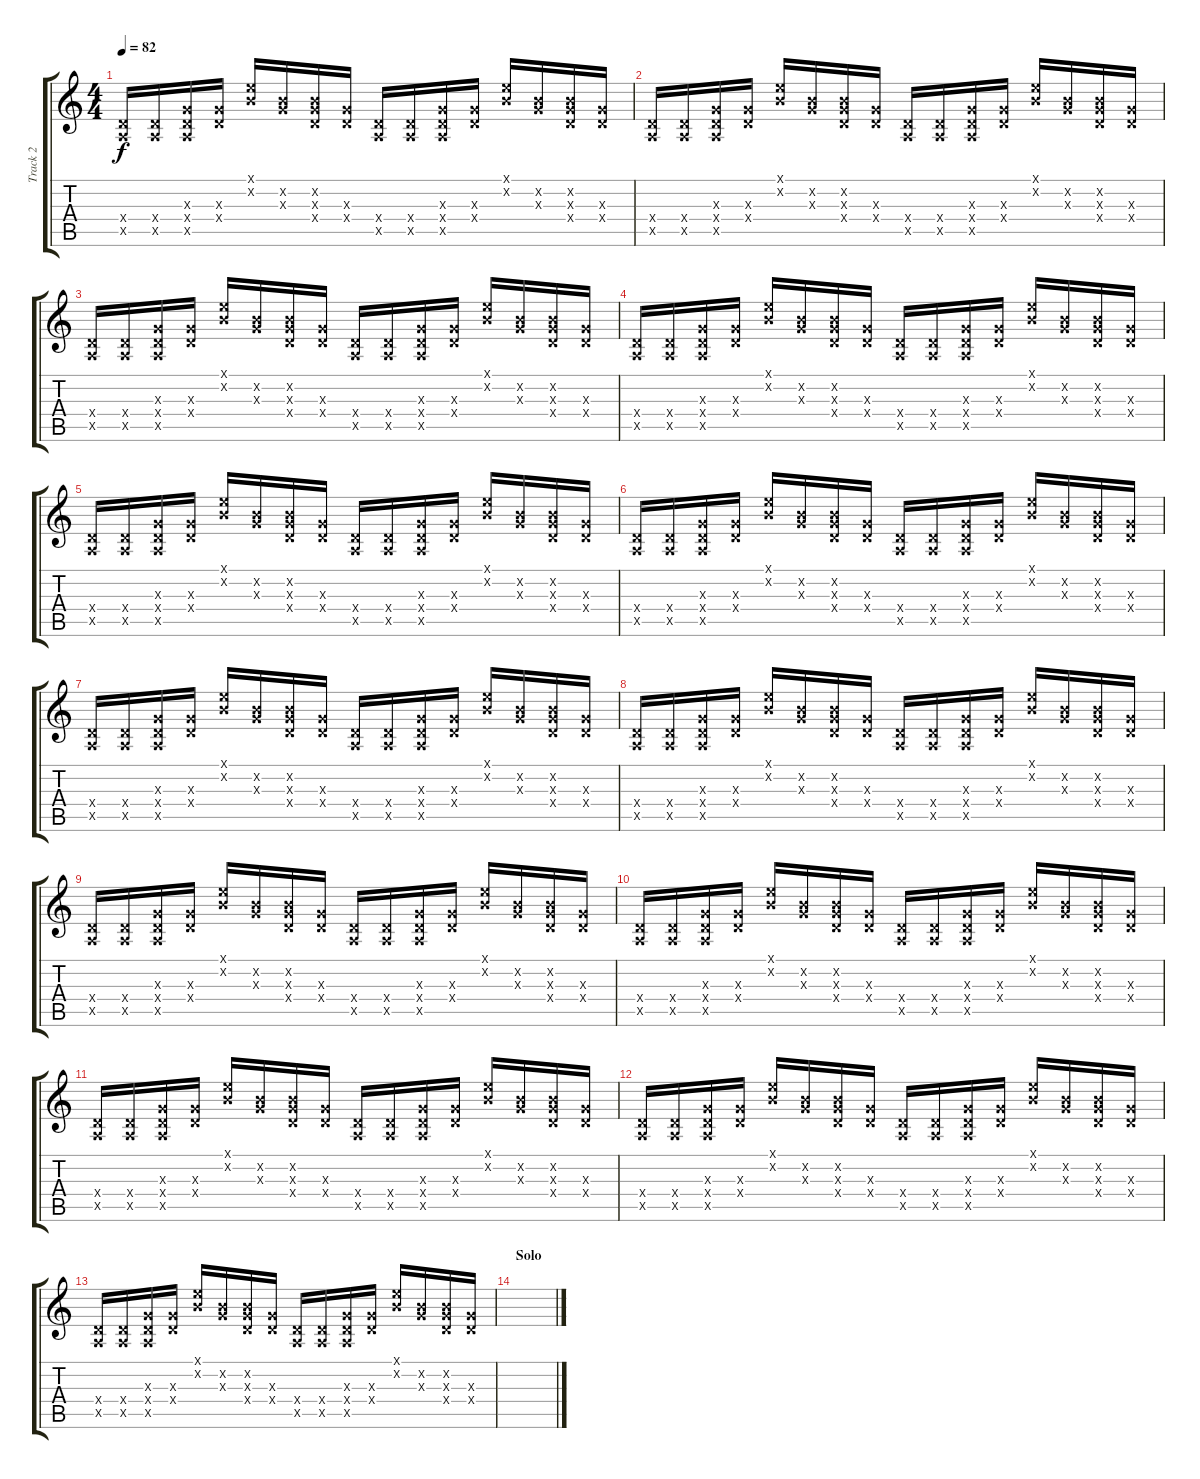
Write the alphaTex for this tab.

\track ("Track 2" "Track 2") {instrument distortionguitar}
\staff {score tabs}
\tuning (E4 B3 G3 D3 A2 D2) {hide}
\ts (4 4)
\tempo 82
\clef g2
\ks c
(0.4{x} 0.5{x}).16{dy f} (0.4{x} 0.5{x}).16 (0.3{x} 0.4{x} 0.5{x}).16 (0.3{x} 0.4{x}).16 (0.1{x} 0.2{x}).16 (0.2{x} 0.3{x}).16 (0.2{x} 0.3{x} 0.4{x}).16 (0.3{x} 0.4{x}).16 (0.4{x} 0.5{x}).16 (0.4{x} 0.5{x}).16 (0.3{x} 0.4{x} 0.5{x}).16 (0.3{x} 0.4{x}).16 (0.1{x} 0.2{x}).16 (0.2{x} 0.3{x}).16 (0.2{x} 0.3{x} 0.4{x}).16 (0.3{x} 0.4{x}).16 |
(0.4{x} 0.5{x}).16 (0.4{x} 0.5{x}).16 (0.3{x} 0.4{x} 0.5{x}).16 (0.3{x} 0.4{x}).16 (0.1{x} 0.2{x}).16 (0.2{x} 0.3{x}).16 (0.2{x} 0.3{x} 0.4{x}).16 (0.3{x} 0.4{x}).16 (0.4{x} 0.5{x}).16 (0.4{x} 0.5{x}).16 (0.3{x} 0.4{x} 0.5{x}).16 (0.3{x} 0.4{x}).16 (0.1{x} 0.2{x}).16 (0.2{x} 0.3{x}).16 (0.2{x} 0.3{x} 0.4{x}).16 (0.3{x} 0.4{x}).16 |
(0.4{x} 0.5{x}).16 (0.4{x} 0.5{x}).16 (0.3{x} 0.4{x} 0.5{x}).16 (0.3{x} 0.4{x}).16 (0.1{x} 0.2{x}).16 (0.2{x} 0.3{x}).16 (0.2{x} 0.3{x} 0.4{x}).16 (0.3{x} 0.4{x}).16 (0.4{x} 0.5{x}).16 (0.4{x} 0.5{x}).16 (0.3{x} 0.4{x} 0.5{x}).16 (0.3{x} 0.4{x}).16 (0.1{x} 0.2{x}).16 (0.2{x} 0.3{x}).16 (0.2{x} 0.3{x} 0.4{x}).16 (0.3{x} 0.4{x}).16 |
(0.4{x} 0.5{x}).16 (0.4{x} 0.5{x}).16 (0.3{x} 0.4{x} 0.5{x}).16 (0.3{x} 0.4{x}).16 (0.1{x} 0.2{x}).16 (0.2{x} 0.3{x}).16 (0.2{x} 0.3{x} 0.4{x}).16 (0.3{x} 0.4{x}).16 (0.4{x} 0.5{x}).16 (0.4{x} 0.5{x}).16 (0.3{x} 0.4{x} 0.5{x}).16 (0.3{x} 0.4{x}).16 (0.1{x} 0.2{x}).16 (0.2{x} 0.3{x}).16 (0.2{x} 0.3{x} 0.4{x}).16 (0.3{x} 0.4{x}).16 |
(0.4{x} 0.5{x}).16 (0.4{x} 0.5{x}).16 (0.3{x} 0.4{x} 0.5{x}).16 (0.3{x} 0.4{x}).16 (0.1{x} 0.2{x}).16 (0.2{x} 0.3{x}).16 (0.2{x} 0.3{x} 0.4{x}).16 (0.3{x} 0.4{x}).16 (0.4{x} 0.5{x}).16 (0.4{x} 0.5{x}).16 (0.3{x} 0.4{x} 0.5{x}).16 (0.3{x} 0.4{x}).16 (0.1{x} 0.2{x}).16 (0.2{x} 0.3{x}).16 (0.2{x} 0.3{x} 0.4{x}).16 (0.3{x} 0.4{x}).16 |
(0.4{x} 0.5{x}).16 (0.4{x} 0.5{x}).16 (0.3{x} 0.4{x} 0.5{x}).16 (0.3{x} 0.4{x}).16 (0.1{x} 0.2{x}).16 (0.2{x} 0.3{x}).16 (0.2{x} 0.3{x} 0.4{x}).16 (0.3{x} 0.4{x}).16 (0.4{x} 0.5{x}).16 (0.4{x} 0.5{x}).16 (0.3{x} 0.4{x} 0.5{x}).16 (0.3{x} 0.4{x}).16 (0.1{x} 0.2{x}).16 (0.2{x} 0.3{x}).16 (0.2{x} 0.3{x} 0.4{x}).16 (0.3{x} 0.4{x}).16 |
(0.4{x} 0.5{x}).16 (0.4{x} 0.5{x}).16 (0.3{x} 0.4{x} 0.5{x}).16 (0.3{x} 0.4{x}).16 (0.1{x} 0.2{x}).16 (0.2{x} 0.3{x}).16 (0.2{x} 0.3{x} 0.4{x}).16 (0.3{x} 0.4{x}).16 (0.4{x} 0.5{x}).16 (0.4{x} 0.5{x}).16 (0.3{x} 0.4{x} 0.5{x}).16 (0.3{x} 0.4{x}).16 (0.1{x} 0.2{x}).16 (0.2{x} 0.3{x}).16 (0.2{x} 0.3{x} 0.4{x}).16 (0.3{x} 0.4{x}).16 |
(0.4{x} 0.5{x}).16 (0.4{x} 0.5{x}).16 (0.3{x} 0.4{x} 0.5{x}).16 (0.3{x} 0.4{x}).16 (0.1{x} 0.2{x}).16 (0.2{x} 0.3{x}).16 (0.2{x} 0.3{x} 0.4{x}).16 (0.3{x} 0.4{x}).16 (0.4{x} 0.5{x}).16 (0.4{x} 0.5{x}).16 (0.3{x} 0.4{x} 0.5{x}).16 (0.3{x} 0.4{x}).16 (0.1{x} 0.2{x}).16 (0.2{x} 0.3{x}).16 (0.2{x} 0.3{x} 0.4{x}).16 (0.3{x} 0.4{x}).16 |
(0.4{x} 0.5{x}).16 (0.4{x} 0.5{x}).16 (0.3{x} 0.4{x} 0.5{x}).16 (0.3{x} 0.4{x}).16 (0.1{x} 0.2{x}).16 (0.2{x} 0.3{x}).16 (0.2{x} 0.3{x} 0.4{x}).16 (0.3{x} 0.4{x}).16 (0.4{x} 0.5{x}).16 (0.4{x} 0.5{x}).16 (0.3{x} 0.4{x} 0.5{x}).16 (0.3{x} 0.4{x}).16 (0.1{x} 0.2{x}).16 (0.2{x} 0.3{x}).16 (0.2{x} 0.3{x} 0.4{x}).16 (0.3{x} 0.4{x}).16 |
(0.4{x} 0.5{x}).16 (0.4{x} 0.5{x}).16 (0.3{x} 0.4{x} 0.5{x}).16 (0.3{x} 0.4{x}).16 (0.1{x} 0.2{x}).16 (0.2{x} 0.3{x}).16 (0.2{x} 0.3{x} 0.4{x}).16 (0.3{x} 0.4{x}).16 (0.4{x} 0.5{x}).16 (0.4{x} 0.5{x}).16 (0.3{x} 0.4{x} 0.5{x}).16 (0.3{x} 0.4{x}).16 (0.1{x} 0.2{x}).16 (0.2{x} 0.3{x}).16 (0.2{x} 0.3{x} 0.4{x}).16 (0.3{x} 0.4{x}).16 |
(0.4{x} 0.5{x}).16 (0.4{x} 0.5{x}).16 (0.3{x} 0.4{x} 0.5{x}).16 (0.3{x} 0.4{x}).16 (0.1{x} 0.2{x}).16 (0.2{x} 0.3{x}).16 (0.2{x} 0.3{x} 0.4{x}).16 (0.3{x} 0.4{x}).16 (0.4{x} 0.5{x}).16 (0.4{x} 0.5{x}).16 (0.3{x} 0.4{x} 0.5{x}).16 (0.3{x} 0.4{x}).16 (0.1{x} 0.2{x}).16 (0.2{x} 0.3{x}).16 (0.2{x} 0.3{x} 0.4{x}).16 (0.3{x} 0.4{x}).16 |
(0.4{x} 0.5{x}).16 (0.4{x} 0.5{x}).16 (0.3{x} 0.4{x} 0.5{x}).16 (0.3{x} 0.4{x}).16 (0.1{x} 0.2{x}).16 (0.2{x} 0.3{x}).16 (0.2{x} 0.3{x} 0.4{x}).16 (0.3{x} 0.4{x}).16 (0.4{x} 0.5{x}).16 (0.4{x} 0.5{x}).16 (0.3{x} 0.4{x} 0.5{x}).16 (0.3{x} 0.4{x}).16 (0.1{x} 0.2{x}).16 (0.2{x} 0.3{x}).16 (0.2{x} 0.3{x} 0.4{x}).16 (0.3{x} 0.4{x}).16 |
(0.4{x} 0.5{x}).16 (0.4{x} 0.5{x}).16 (0.3{x} 0.4{x} 0.5{x}).16 (0.3{x} 0.4{x}).16 (0.1{x} 0.2{x}).16 (0.2{x} 0.3{x}).16 (0.2{x} 0.3{x} 0.4{x}).16 (0.3{x} 0.4{x}).16 (0.4{x} 0.5{x}).16 (0.4{x} 0.5{x}).16 (0.3{x} 0.4{x} 0.5{x}).16 (0.3{x} 0.4{x}).16 (0.1{x} 0.2{x}).16 (0.2{x} 0.3{x}).16 (0.2{x} 0.3{x} 0.4{x}).16 (0.3{x} 0.4{x}).16 |
\section ("" "Solo")
